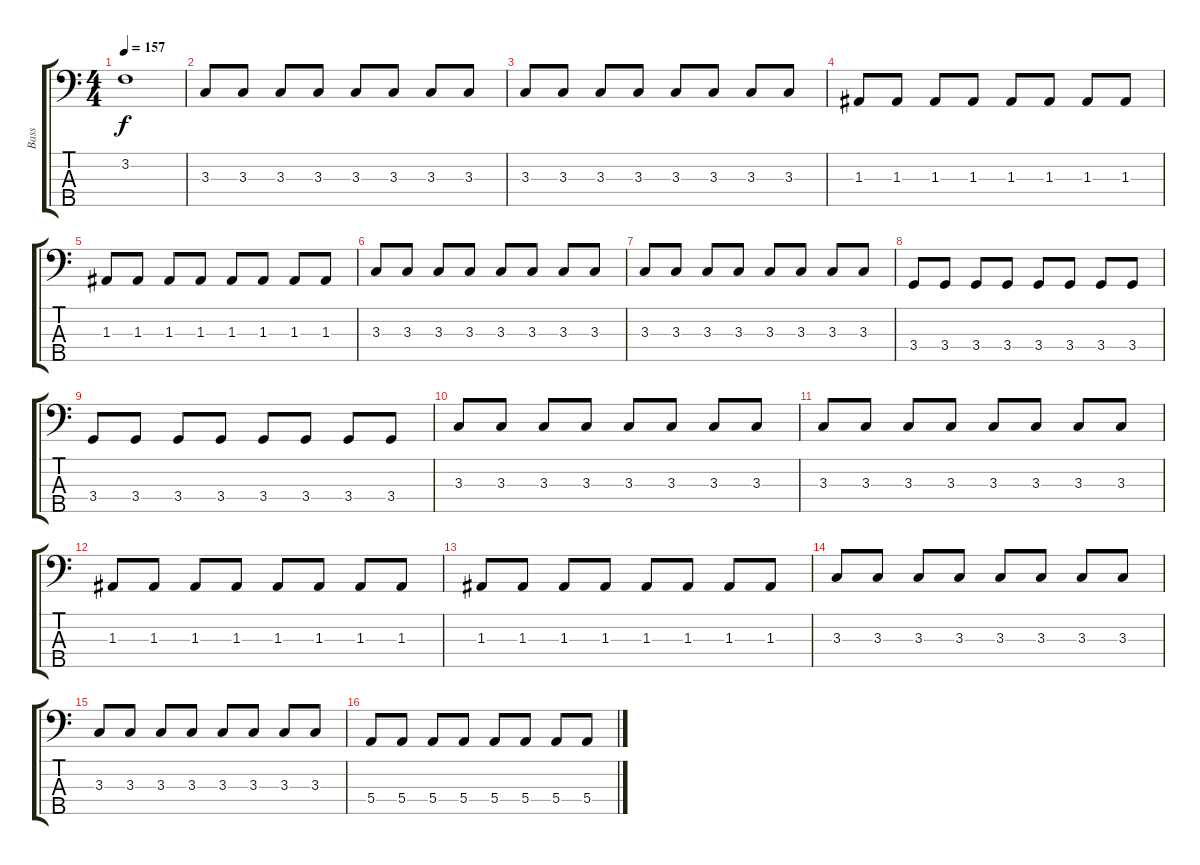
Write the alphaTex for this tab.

\track ("Bass" "Bass") {instrument electricbassfinger}
\staff {score tabs}
\tuning (G2 D2 A1 E1 B0) {hide}
\ts (4 4)
\tempo 157
\clef f4
\ks c
3.2.1{dy f} |
3.3.8 3.3.8 3.3.8 3.3.8 3.3.8 3.3.8 3.3.8 3.3.8 |
3.3.8 3.3.8 3.3.8 3.3.8 3.3.8 3.3.8 3.3.8 3.3.8 |
1.3.8 1.3.8 1.3.8 1.3.8 1.3.8 1.3.8 1.3.8 1.3.8 |
1.3.8 1.3.8 1.3.8 1.3.8 1.3.8 1.3.8 1.3.8 1.3.8 |
3.3.8 3.3.8 3.3.8 3.3.8 3.3.8 3.3.8 3.3.8 3.3.8 |
3.3.8 3.3.8 3.3.8 3.3.8 3.3.8 3.3.8 3.3.8 3.3.8 |
3.4.8 3.4.8 3.4.8 3.4.8 3.4.8 3.4.8 3.4.8 3.4.8 |
3.4.8 3.4.8 3.4.8 3.4.8 3.4.8 3.4.8 3.4.8 3.4.8 |
3.3.8 3.3.8 3.3.8 3.3.8 3.3.8 3.3.8 3.3.8 3.3.8 |
3.3.8 3.3.8 3.3.8 3.3.8 3.3.8 3.3.8 3.3.8 3.3.8 |
1.3.8 1.3.8 1.3.8 1.3.8 1.3.8 1.3.8 1.3.8 1.3.8 |
1.3.8 1.3.8 1.3.8 1.3.8 1.3.8 1.3.8 1.3.8 1.3.8 |
3.3.8 3.3.8 3.3.8 3.3.8 3.3.8 3.3.8 3.3.8 3.3.8 |
3.3.8 3.3.8 3.3.8 3.3.8 3.3.8 3.3.8 3.3.8 3.3.8 |
5.4.8 5.4.8 5.4.8 5.4.8 5.4.8 5.4.8 5.4.8 5.4.8
